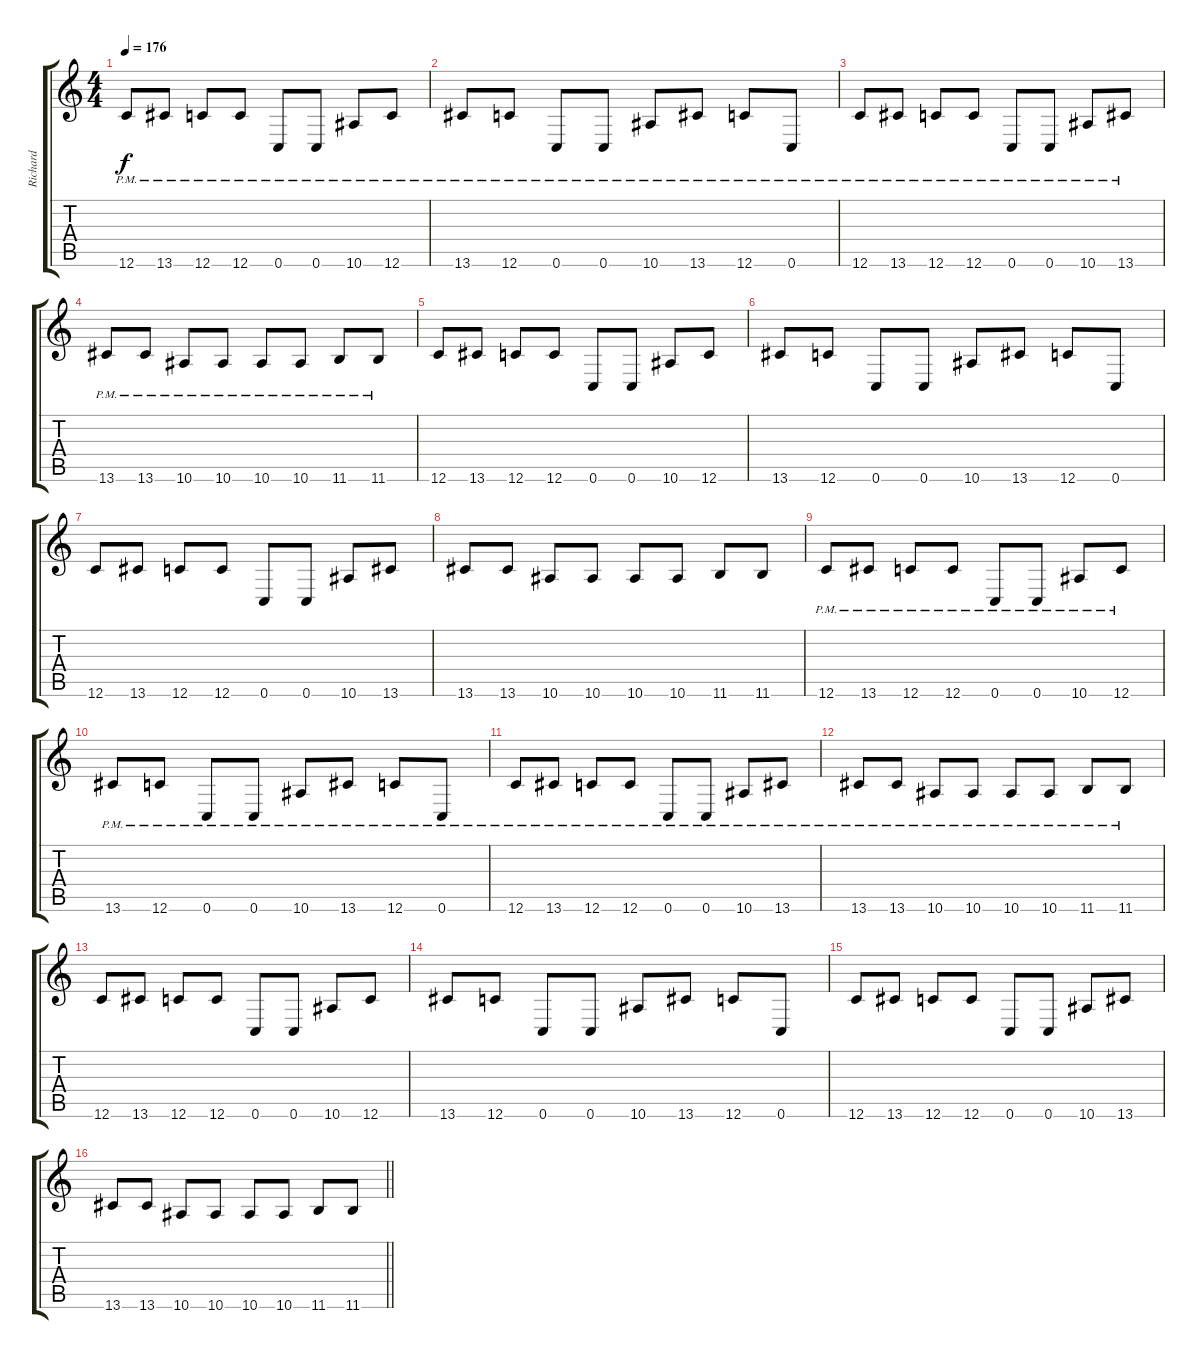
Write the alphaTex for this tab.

\track ("Richard" "Richard") {instrument distortionguitar}
\staff {score tabs}
\tuning (D4 A3 F3 C3 G2 C2) {hide}
\ts (4 4)
\tempo 176
\clef g2
\ks c
12.6{pm}.8{dy f} 13.6{pm}.8 12.6{pm}.8 12.6{pm}.8 0.6{pm}.8 0.6{pm}.8 10.6{pm}.8 12.6{pm}.8 |
13.6{pm}.8 12.6{pm}.8 0.6{pm}.8 0.6{pm}.8 10.6{pm}.8 13.6{pm}.8 12.6{pm}.8 0.6{pm}.8 |
12.6{pm}.8 13.6{pm}.8 12.6{pm}.8 12.6{pm}.8 0.6{pm}.8 0.6{pm}.8 10.6{pm}.8 13.6{pm}.8 |
13.6{pm}.8 13.6{pm}.8 10.6{pm}.8 10.6{pm}.8 10.6{pm}.8 10.6{pm}.8 11.6{pm}.8 11.6{pm}.8 |
12.6.8 13.6.8 12.6.8 12.6.8 0.6.8 0.6.8 10.6.8 12.6.8 |
13.6.8 12.6.8 0.6.8 0.6.8 10.6.8 13.6.8 12.6.8 0.6.8 |
12.6.8 13.6.8 12.6.8 12.6.8 0.6.8 0.6.8 10.6.8 13.6.8 |
13.6.8 13.6.8 10.6.8 10.6.8 10.6.8 10.6.8 11.6.8 11.6.8 |
12.6{pm}.8 13.6{pm}.8 12.6{pm}.8 12.6{pm}.8 0.6{pm}.8 0.6{pm}.8 10.6{pm}.8 12.6{pm}.8 |
13.6{pm}.8 12.6{pm}.8 0.6{pm}.8 0.6{pm}.8 10.6{pm}.8 13.6{pm}.8 12.6{pm}.8 0.6{pm}.8 |
12.6{pm}.8 13.6{pm}.8 12.6{pm}.8 12.6{pm}.8 0.6{pm}.8 0.6{pm}.8 10.6{pm}.8 13.6{pm}.8 |
13.6{pm}.8 13.6{pm}.8 10.6{pm}.8 10.6{pm}.8 10.6{pm}.8 10.6{pm}.8 11.6{pm}.8 11.6{pm}.8 |
12.6.8 13.6.8 12.6.8 12.6.8 0.6.8 0.6.8 10.6.8 12.6.8 |
13.6.8 12.6.8 0.6.8 0.6.8 10.6.8 13.6.8 12.6.8 0.6.8 |
12.6.8 13.6.8 12.6.8 12.6.8 0.6.8 0.6.8 10.6.8 13.6.8 |
\barLineRight lightlight
13.6.8 13.6.8 10.6.8 10.6.8 10.6.8 10.6.8 11.6.8 11.6.8
